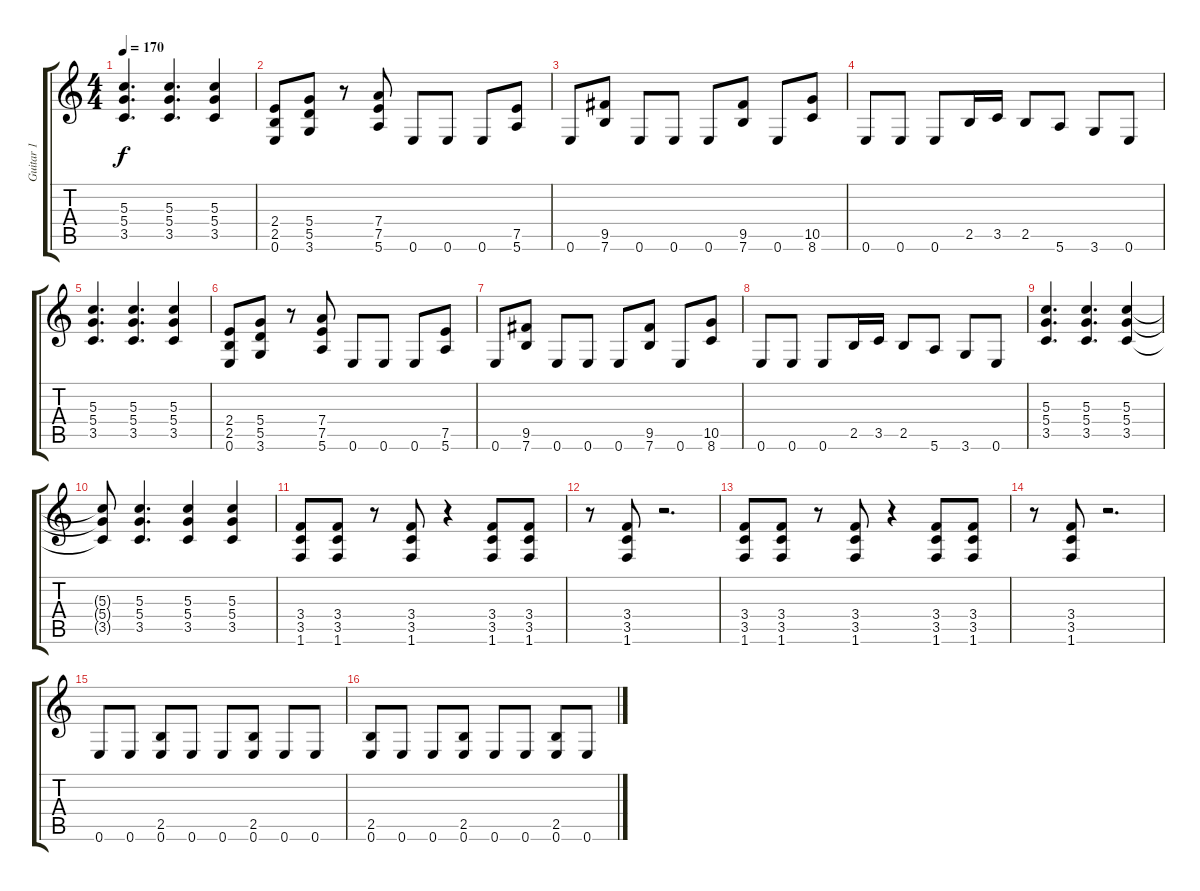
\track ("Guitar 1" "Guitar 1") {instrument overdrivenguitar}
\staff {score tabs}
\tuning (E4 B3 G3 D3 A2 E2) {hide}
\ts (4 4)
\tempo 170
\clef g2
\ks c
(5.3 5.4 3.5).4{d dy f} (5.3 5.4 3.5).4{d} (5.3 5.4 3.5).4 |
(2.4 2.5 0.6).8 (5.4 5.5 3.6).8 r.8 (7.4 7.5 5.6).8 0.6.8 0.6.8 0.6.8 (7.5 5.6).8 |
0.6.8 (9.5 7.6).8 0.6.8 0.6.8 0.6.8 (9.5 7.6).8 0.6.8 (10.5 8.6).8 |
0.6.8 0.6.8 0.6.8 2.5.16 3.5.16 2.5.8 5.6.8 3.6.8 0.6.8 |
(5.3 5.4 3.5).4{d} (5.3 5.4 3.5).4{d} (5.3 5.4 3.5).4 |
(2.4 2.5 0.6).8 (5.4 5.5 3.6).8 r.8 (7.4 7.5 5.6).8 0.6.8 0.6.8 0.6.8 (7.5 5.6).8 |
0.6.8 (9.5 7.6).8 0.6.8 0.6.8 0.6.8 (9.5 7.6).8 0.6.8 (10.5 8.6).8 |
0.6.8 0.6.8 0.6.8 2.5.16 3.5.16 2.5.8 5.6.8 3.6.8 0.6.8 |
(5.3 5.4 3.5).4{d} (5.3 5.4 3.5).4{d} (5.3 5.4 3.5).4 |
(5.3{t} 5.4{t} 3.5{t}).8 (5.3 5.4 3.5).4{d} (5.3 5.4 3.5).4 (5.3 5.4 3.5).4 |
(3.4 3.5 1.6).8 (3.4 3.5 1.6).8 r.8 (3.4 3.5 1.6).8 r.4 (3.4 3.5 1.6).8 (3.4 3.5 1.6).8 |
r.8 (3.4 3.5 1.6).8 r.2{d} |
(3.4 3.5 1.6).8 (3.4 3.5 1.6).8 r.8 (3.4 3.5 1.6).8 r.4 (3.4 3.5 1.6).8 (3.4 3.5 1.6).8 |
r.8 (3.4 3.5 1.6).8 r.2{d} |
0.6.8 0.6.8 (2.5 0.6).8 0.6.8 0.6.8 (2.5 0.6).8 0.6.8 0.6.8 |
(2.5 0.6).8 0.6.8 0.6.8 (2.5 0.6).8 0.6.8 0.6.8 (2.5 0.6).8 0.6.8
